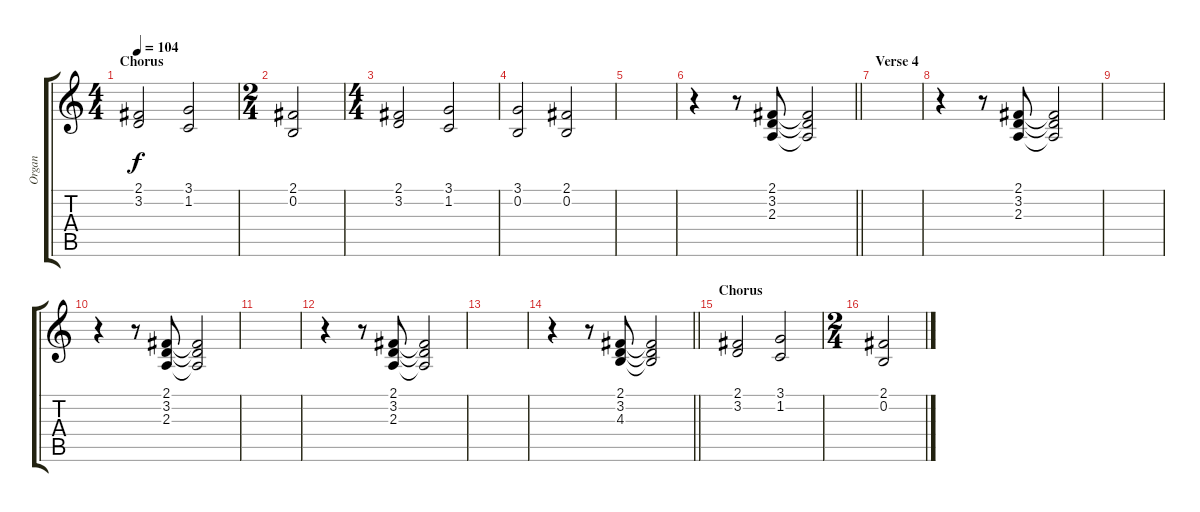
\track ("Organ" "Organ") {instrument drawbarorgan}
\staff {score tabs}
\tuning (E4 B3 G3 D3 A2 E2) {hide}
\ts (4 4)
\section ("" "Chorus")
\tempo 104
\clef g2
\ks c
(2.1 3.2).2{dy f} (3.1 1.2).2 |
\ts (2 4)
(2.1 0.2).2 |
\ts (4 4)
(2.1 3.2).2 (3.1 1.2).2 |
(3.1 0.2).2 (2.1 0.2).2 |
|
\barLineRight lightlight
r.4 r.8 (2.1 3.2 2.3).8 (2.1{t} 3.2{t} 2.3{t}).2 |
\section ("" "Verse 4")
|
r.4 r.8 (2.1 3.2 2.3).8 (2.1{t} 3.2{t} 2.3{t}).2 |
|
r.4 r.8 (2.1 3.2 2.3).8 (2.1{t} 3.2{t} 2.3{t}).2 |
|
r.4 r.8 (2.1 3.2 2.3).8 (2.1{t} 3.2{t} 2.3{t}).2 |
|
\barLineRight lightlight
r.4 r.8 (2.1 3.2 4.3).8 (2.1{t} 3.2{t} 4.3{t}).2 |
\section ("" "Chorus")
(2.1 3.2).2 (3.1 1.2).2 |
\ts (2 4)
(2.1 0.2).2
